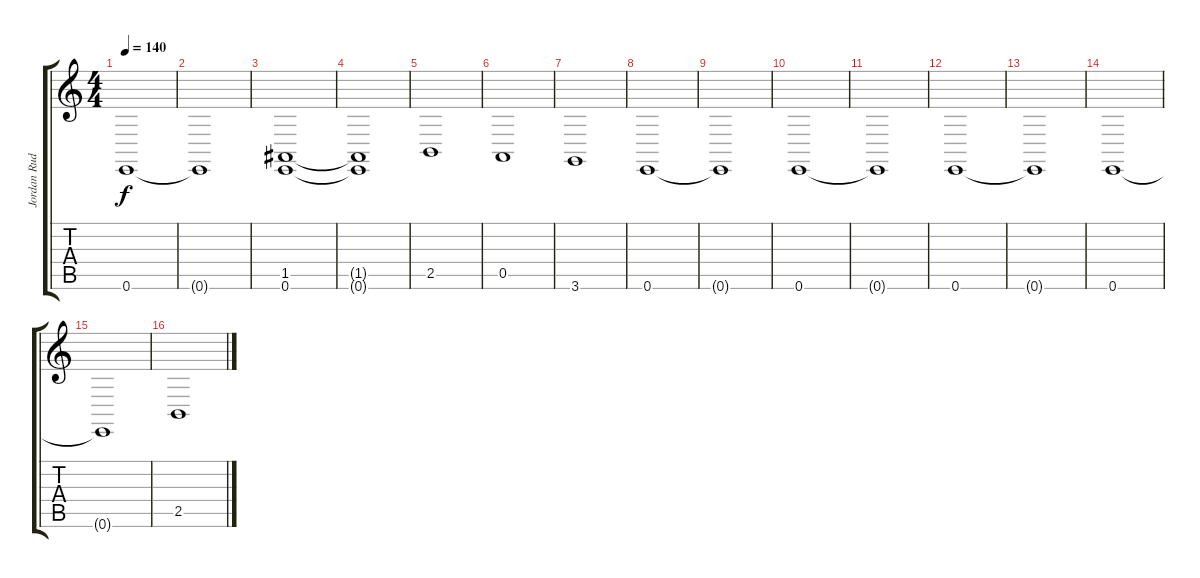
\track ("Jordan Rudess String Ensemble" "Jordan Rud") {instrument stringensemble1}
\staff {score tabs}
\tuning (E4 B3 G3 D3 A2 E2) {hide}
\ts (4 4)
\tempo 140
\clef g2
\ks c
0.6.1{dy f} |
0.6{t}.1 |
(1.5 0.6).1 |
(1.5{t} 0.6{t}).1 |
2.5.1 |
0.5.1 |
3.6.1 |
0.6.1 |
0.6{t}.1 |
0.6.1 |
0.6{t}.1 |
0.6.1 |
0.6{t}.1 |
0.6.1 |
0.6{t}.1 |
2.5.1
